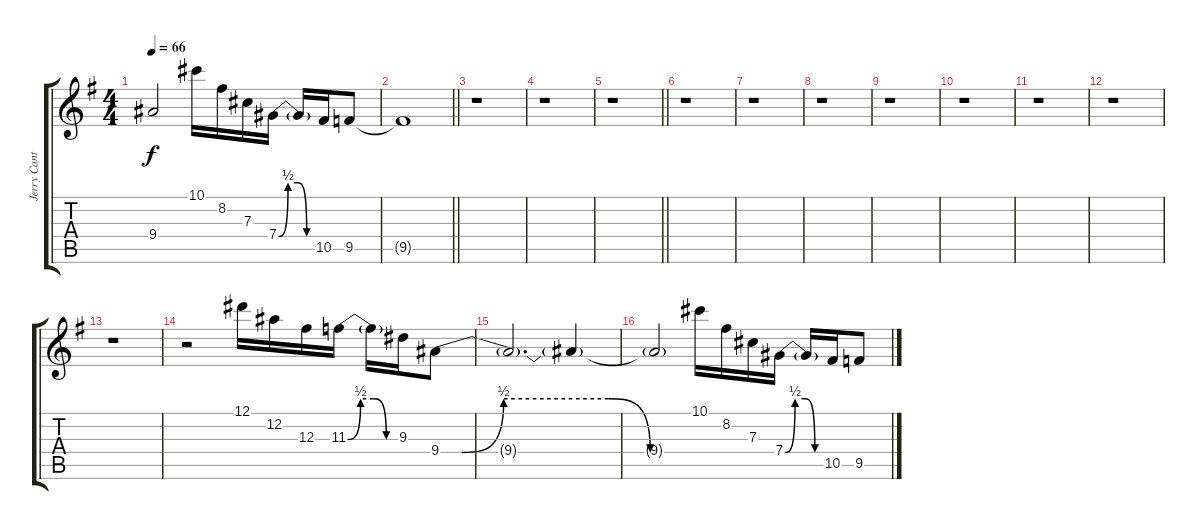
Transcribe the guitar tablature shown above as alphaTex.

\track ("Jerry Cantrell - Guitar 2" "Jerry Cant") {instrument distortionguitar}
\staff {score tabs}
\tuning (Eb4 Bb3 Gb3 Db3 Ab2 Eb2) {hide}
\ts (4 4)
\tempo 66
\clef g2
\ks eminor
9.4{t}.2{dy f} 10.1.16 8.2.16 7.3.16 7.4{be (custom 0 0 15 2 30 2 45 0 60 0)}.16 7.4{t}.16 10.5.16 9.5.8 |
\barLineRight lightlight
9.5{t}.1 |
r.1 |
r.1 |
\barLineRight lightlight
r.1 |
r.1 |
r.1 |
r.1 |
r.1 |
r.1 |
r.1 |
r.1 |
r.1 |
r.2 12.1.16 12.2.16 12.3.16 11.3{be (custom 0 0 15 2 30 2 45 0 60 0)}.16 11.3{t}.16 9.3.16 9.4{be (custom 0 0 5 0 15 2 40 2 50 0 60 0)}.8 |
9.4{t}.2{d} 9.4{t}.4 |
9.4{t}.2 10.1.16 8.2.16 7.3.16 7.4{be (custom 0 0 15 2 30 2 45 0 60 0)}.16 7.4{t}.16 10.5.16 9.5.8
